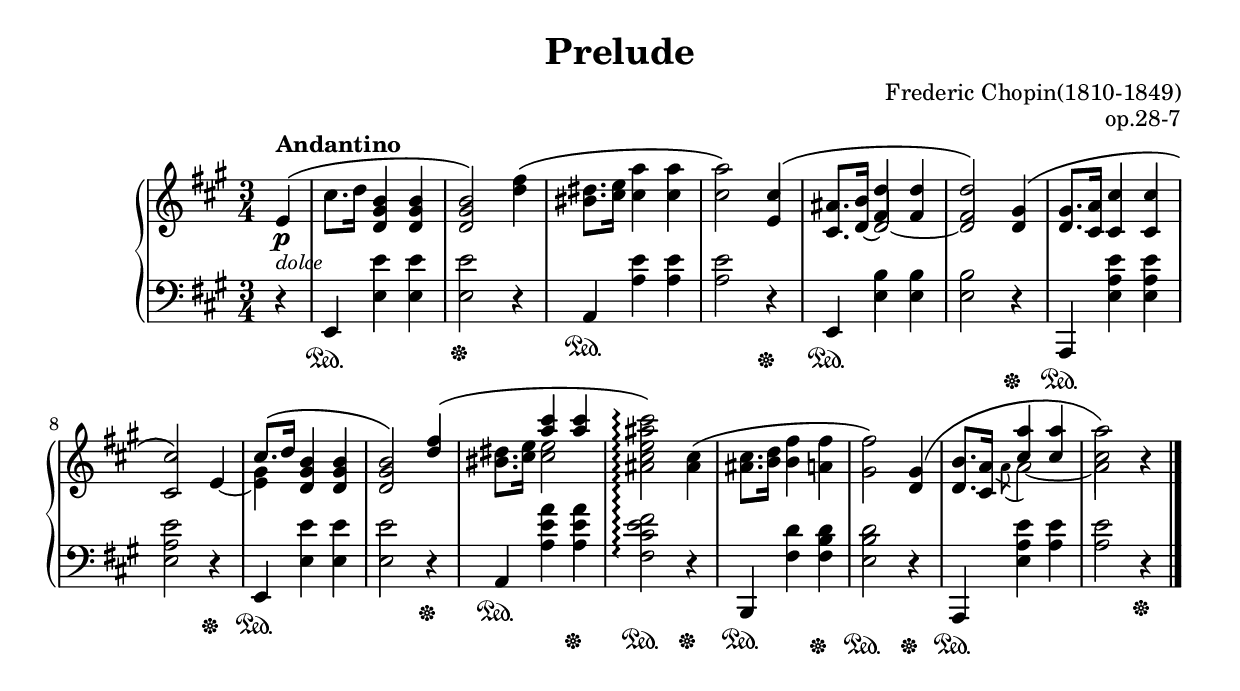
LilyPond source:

%{
 Prelude op.28-7 by Frederic Chopin
 $Id$
%}
\include "deutsch.ly"

\header {
  title = "Prelude"
  composer = "Frederic Chopin(1810-1849)"
  opus = "op.28-7"
}

ignore = \override NoteColumn #'ignore-collision = ##t

upper = \relative e' {
  \time 3/4
  \key a \major
  \partial 4
  e4\p_\markup { \italic \small { dolce } }^\markup { \bold "Andantino" } \( | cis'8. d16 <d, gis h>4 <d gis h> |
  <d gis h>2\) <d' fis>4\( | <his dis>8. <cis e>16 <cis a'>4 <cis a'> |
  <cis a'>2\)
  \barNumberCheck #4
  <<
    \ignore
    { <e, cis'>4 \( | s4 <fis d'> <fis d'> | <fis d'>2 \) } \\
    { s4 | \stemUp<cis ais'>8. <d h'>16~ d2~ | d } 
  >>
  \barNumberCheck #6
  \phrasingSlurUp<d gis>4\( | <d gis>8. <cis a'>16 <cis cis'>4 <cis cis'> |
  <cis cis'>2\)
  \barNumberCheck #8
  <<
    {
      s4\( | \stemUp cis'8. d16 \stemNeutral<d, gis h>4 <d gis h> |
      <d gis h>2 \) \stemUp<d' fis>4\( | s4 \stemUp<a' cis>  <a cis>  |
	  \set PianoStaff.connectArpeggios = ##t
      \stemDown<ais, cis e ais cis>2\arpeggio \) 
    } \\
    {
      \stemUp e4~ | \stemDown<e gis> \stemNeutral s2 |
      s2. | <his' dis>8. <cis e>16 <cis e>2 | s2
    }
  >>
  \barNumberCheck #12
  <ais cis>4\( | <ais cis>8. <h d>16 <h fis'>4 <a fis'> | <gis fis'>2 \)
  <<
    \ignore
    {
      <d gis>4\( | <d h'>8. <cis a'>16 <cis' a'>4 <cis a'> |
      \stemDown<cis a'>2 \)
    } \\
    { s4 | s4 \acciaccatura a8 a2~ | a }
  >>
  r4 \bar "|." |
}

lower = \relative e, {
  \clef bass
  \key a \major
  r4 e\sustainOn <e' e'> <e e'> | <e e'>2\sustainOff r4 | a,\sustainOn <a' e'> <a e'> | <a e'>2 r4\sustainOff
  \barNumberCheck #5
  e,\sustainOn <e' h'> <e h'> | <e h'>2 r4\sustainOff | a,,\sustainOn <e'' a e'> <e a e'> |
  <e a e'>2 r4\sustainOff | e,\sustainOn <e' e'> <e e'> |
  \barNumberCheck #10
  <e e'>2 r4\sustainOff | a,\sustainOn <a' e' a> <a e' a>\sustainOff | <fis cis' e fis>2\sustainOn\arpeggio r4\sustainOff |
  h,,\sustainOn <fis'' d'> <fis h d>\sustainOff | <e h' d>2\sustainOn r4\sustainOff |
  \barNumberCheck #15
  a,,\sustainOn <e'' a e'> <a e'> | <a e'>2 r4\sustainOff \bar "|." |
}

\score {
  \new PianoStaff <<
    \new Staff = "upper" \upper
    \new Staff = "lower" \lower
  >>
  \midi {}
  \layout {}
}

